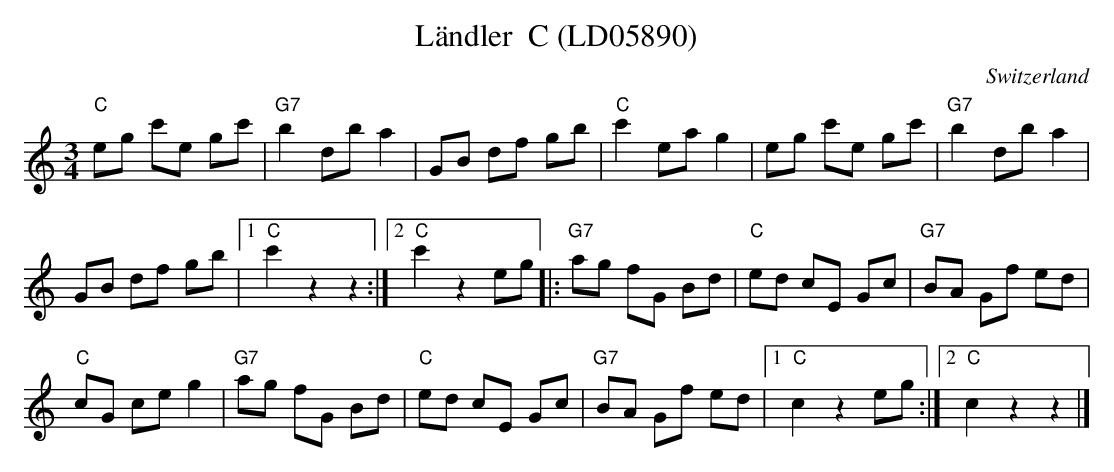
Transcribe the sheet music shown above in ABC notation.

X:1
T:Ländler  C (LD05890)
O:Switzerland
M:3/4
L:1/8
K:C major
"C"eg c'e gc' | "G7"b2dba2 | GB df gb | "C"c'2eag2 | eg c'e gc' | "G7"b2dba2 |
GB df gb |1 "C"c'2z2z2 :|2 "C"c'2z2eg |: "G7"ag fG Bd | "C"ed cE Gc | "G7"BA Gf ed |
"C"cG ce g2 | "G7"ag fG Bd | "C"ed cE Gc | "G7"BA Gf ed |1 "C"c2z2eg :|2 "C"c2z2z2 |]
